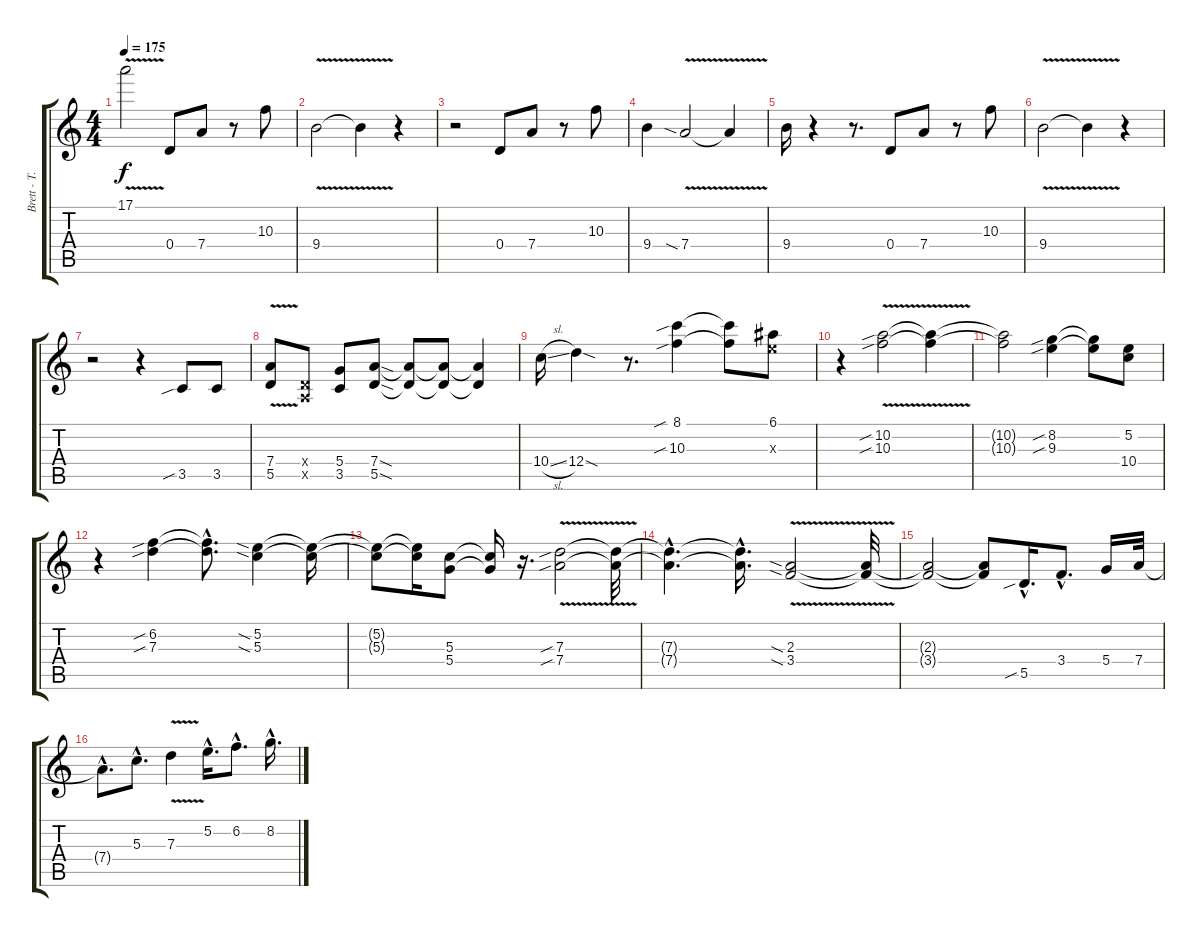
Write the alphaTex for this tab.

\track ("Brett - T.J." "Brett - T.") {instrument overdrivenguitar}
\staff {score tabs}
\tuning (E4 B3 G3 D3 A2 E2) {hide}
\ts (4 4)
\tempo 175
\clef g2
\ks c
17.1{v}.2{dy f} 0.4.8 7.4.8 r.8 10.3.8 |
9.4{v}.2 9.4{t}.4 r.4 |
r.2 0.4.8 7.4.8 r.8 10.3.8 |
9.4.4 7.4{v sia}.2 7.4{t}.4 |
9.4.16 r.4 r.8{d} 0.4.8 7.4.8 r.8 10.3.8 |
9.4{v}.2 9.4{t}.4 r.4 |
r.2 r.4 3.5{sib}.8 3.5.8 |
(7.4{v} 5.5).8 (0.4{x} 0.5{x}).8 (5.4 3.5).8 (7.4{sod} 5.5{sod}).8 (7.4{t} 5.5{t}).8 (7.4{t} 5.5{t}).8 (7.4{t} 5.5{t}).4 |
10.4{sl}.16 12.4{sod}.4 r.8{d} (8.1{sib} 10.3{sib}).4 (8.1{t} 10.3{t}).8 (6.1 9.3{x}).8 |
r.4 (10.2{v sib} 10.3{sib}).2 (10.2{t} 10.3{t}).4 |
(10.2{t} 10.3{t}).2 (8.2{sib} 9.3{sib}).4 (8.2{t} 9.3{t}).8 (5.2 10.4).8 |
r.4 (6.2{sib} 7.3{sib}).4 (6.2{hac t} 7.3{hac t}).8{d} (5.2{sia} 5.3{sia}).4 (5.2{t} 5.3{t}).16 |
(5.2{t} 5.3{t}).8 (5.2{t} 5.3{t}).16 (5.3 5.4).8 (5.3{t} 5.4{t}).16 r.16{d} (7.3{sib} 7.4{v sib}).2 (7.3{t} 7.4{t}).32 |
(7.3{hac t} 7.4{hac t}).4{d} (7.3{hac t} 7.4{hac t}).16{d} (2.3{v sia} 3.4{sia}).2 (2.3{t} 3.4{t}).32 |
(2.3{t} 3.4{t}).2 (2.3{t} 3.4{t}).8 5.5{sib hac}.16{d volume 14} 3.4{hac}.8{d} 5.4.16 7.4.32 |
7.4{hac t}.8{d} 5.3{hac}.8{d} 7.3{v}.4{instrument overdrivenguitar} 5.2{hac}.16{d} 6.2{hac}.8{d} 8.2{hac}.16{d}
